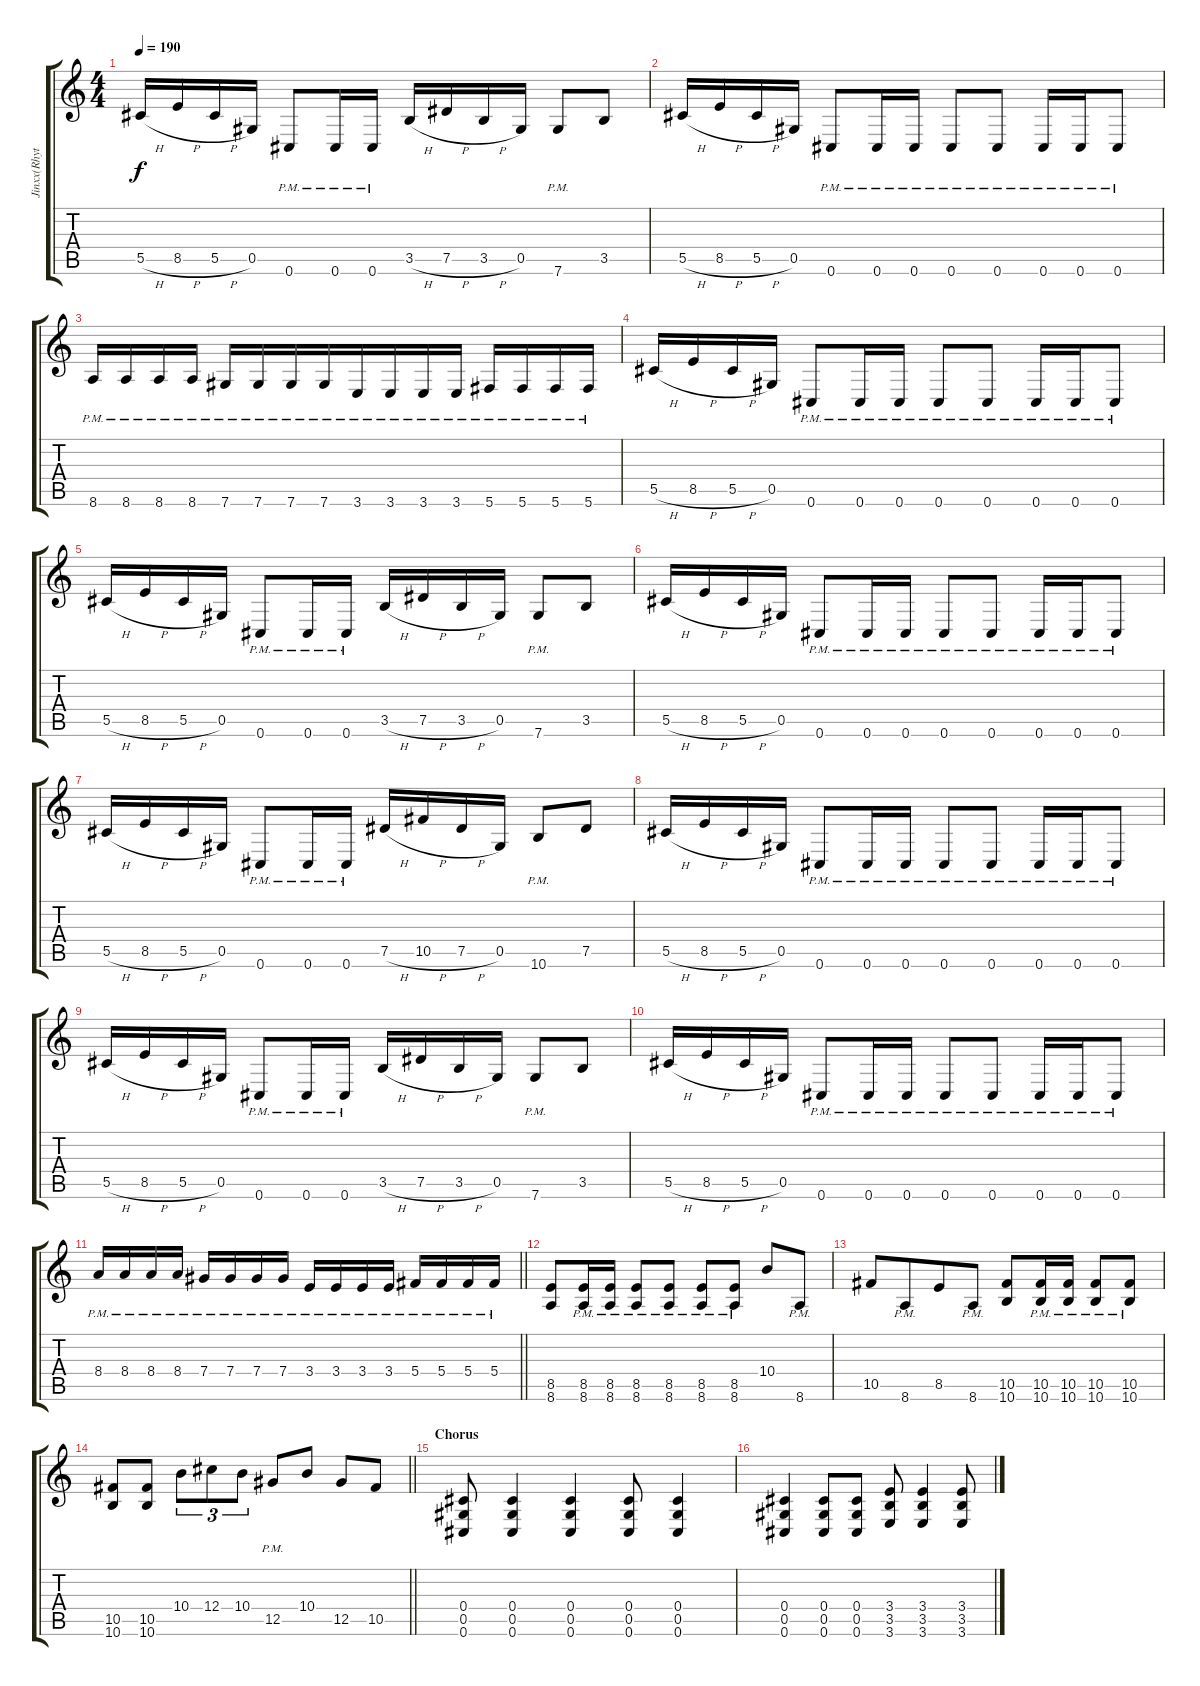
\track ("Jinxx(Rhythm)" "Jinxx(Rhyt") {instrument distortionguitar}
\staff {score tabs}
\tuning (Eb4 Bb3 Gb3 Db3 Ab2 Db2) {hide}
\ts (4 4)
\tempo 190
\clef g2
\ks c
5.5{h}.16{dy f} 8.5{h}.16{beam merge} 5.5{h}.16{beam merge} 0.5.16 0.6{pm}.8 0.6{pm}.16 0.6{pm}.16 3.5{h}.16 7.5{h}.16 3.5{h}.16 0.5.16 7.6{pm}.8{beam merge} 3.5.8 |
5.5{h}.16 8.5{h}.16{beam merge} 5.5{h}.16 0.5.16 0.6{pm}.8 0.6{pm}.16{beam merge} 0.6{pm}.16 0.6{pm}.8 0.6{pm}.8 0.6{pm}.16 0.6{pm}.16 0.6{pm}.8 |
8.6{pm}.16 8.6{pm}.16{beam merge} 8.6{pm}.16 8.6{pm}.16 7.6{pm}.16{beam merge} 7.6{pm}.16 7.6{pm}.16 7.6{pm}.16{beam merge} 3.6{pm}.16 3.6{pm}.16{beam merge} 3.6{pm}.16{beam merge} 3.6{pm}.16 5.6{pm}.16 5.6{pm}.16 5.6{pm}.16{beam merge} 5.6{pm}.16 |
5.5{h}.16 8.5{h}.16{beam merge} 5.5{h}.16 0.5.16 0.6{pm}.8 0.6{pm}.16{beam merge} 0.6{pm}.16 0.6{pm}.8 0.6{pm}.8 0.6{pm}.16 0.6{pm}.16 0.6{pm}.8 |
5.5{h}.16 8.5{h}.16{beam merge} 5.5{h}.16{beam merge} 0.5.16 0.6{pm}.8 0.6{pm}.16 0.6{pm}.16 3.5{h}.16 7.5{h}.16 3.5{h}.16 0.5.16 7.6{pm}.8{beam merge} 3.5.8 |
5.5{h}.16 8.5{h}.16{beam merge} 5.5{h}.16 0.5.16 0.6{pm}.8 0.6{pm}.16{beam merge} 0.6{pm}.16 0.6{pm}.8 0.6{pm}.8 0.6{pm}.16 0.6{pm}.16 0.6{pm}.8 |
5.5{h}.16 8.5{h}.16{beam merge} 5.5{h}.16 0.5.16 0.6{pm}.8 0.6{pm}.16 0.6{pm}.16 7.5{h}.16 10.5{h}.16 7.5{h}.16 0.5.16 10.6{pm}.8 7.5.8 |
5.5{h}.16 8.5{h}.16{beam merge} 5.5{h}.16 0.5.16 0.6{pm}.8 0.6{pm}.16{beam merge} 0.6{pm}.16 0.6{pm}.8 0.6{pm}.8 0.6{pm}.16 0.6{pm}.16 0.6{pm}.8 |
5.5{h}.16 8.5{h}.16{beam merge} 5.5{h}.16{beam merge} 0.5.16 0.6{pm}.8 0.6{pm}.16 0.6{pm}.16 3.5{h}.16 7.5{h}.16 3.5{h}.16 0.5.16 7.6{pm}.8{beam merge} 3.5.8 |
5.5{h}.16 8.5{h}.16{beam merge} 5.5{h}.16 0.5.16 0.6{pm}.8 0.6{pm}.16{beam merge} 0.6{pm}.16 0.6{pm}.8 0.6{pm}.8 0.6{pm}.16 0.6{pm}.16 0.6{pm}.8 |
\barLineRight lightlight
8.4{pm}.16 8.4{pm}.16 8.4{pm}.16 8.4{pm}.16 7.4{pm}.16 7.4{pm}.16 7.4{pm}.16 7.4{pm}.16 3.4{pm}.16 3.4{pm}.16 3.4{pm}.16 3.4{pm}.16 5.4{pm}.16 5.4{pm}.16 5.4{pm}.16{beam merge} 5.4{pm}.16 |
\section ("" "")
(8.5 8.6).8 (8.5{pm} 8.6{pm}).16 (8.5{pm} 8.6{pm}).16 (8.5{pm} 8.6{pm}).8 (8.5{pm} 8.6{pm}).8 (8.5{pm} 8.6{pm}).8{beam merge} (8.5 8.6{pm}).8 10.4.8 8.6{pm}.8 |
10.5.8{beam merge} 8.6{pm}.8{beam merge} 8.5.8 8.6{pm}.8 (10.5 10.6).8{beam merge} (10.5{pm} 10.6{pm}).16{beam merge} (10.5{pm} 10.6{pm}).16 (10.5{pm} 10.6{pm}).8{beam merge} (10.5{pm} 10.6{pm}).8 |
\barLineRight lightlight
(10.5 10.6).8 (10.5 10.6).8 10.4.8{tu (3 2)} 12.4.8{tu (3 2)} 10.4.8{tu (3 2)} 12.5{pm}.8 10.4.8 12.5.8 10.5.8 |
\section ("" "Chorus")
(0.4 0.5 0.6).8 (0.4 0.5 0.6).4 (0.4 0.5 0.6).4 (0.4 0.5 0.6).8 (0.4 0.5 0.6).4 |
(0.4 0.5 0.6).4 (0.4 0.5 0.6).8 (0.4 0.5 0.6).8 (3.4 3.5 3.6).8 (3.4 3.5 3.6).4 (3.4 3.5 3.6).8
